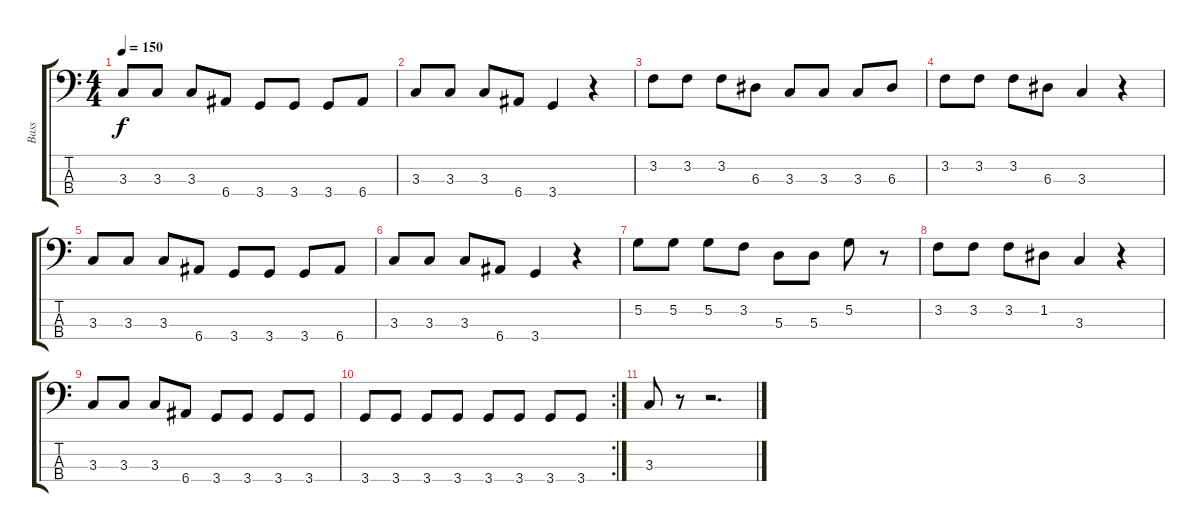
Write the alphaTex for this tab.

\track ("Bass" "Bass") {instrument electricbassfinger}
\staff {score tabs}
\tuning (G2 D2 A1 E1) {hide}
\ts (4 4)
\tempo 150
\clef f4
\ks c
3.3.8{dy f} 3.3.8 3.3.8 6.4.8 3.4.8 3.4.8 3.4.8 6.4.8 |
3.3.8 3.3.8 3.3.8 6.4.8 3.4.4 r.4 |
3.2.8 3.2.8 3.2.8 6.3.8 3.3.8 3.3.8 3.3.8 6.3.8 |
3.2.8 3.2.8 3.2.8 6.3.8 3.3.4 r.4 |
3.3.8 3.3.8 3.3.8 6.4.8 3.4.8 3.4.8 3.4.8 6.4.8 |
3.3.8 3.3.8 3.3.8 6.4.8 3.4.4 r.4 |
5.2.8 5.2.8 5.2.8 3.2.8 5.3.8 5.3.8 5.2.8 r.8 |
3.2.8 3.2.8 3.2.8 1.2.8 3.3.4 r.4 |
3.3.8 3.3.8 3.3.8 6.4.8 3.4.8 3.4.8 3.4.8 3.4.8 |
\rc 2
3.4.8 3.4.8 3.4.8 3.4.8 3.4.8 3.4.8 3.4.8 3.4.8 |
3.3.8 r.8 r.2{d}
